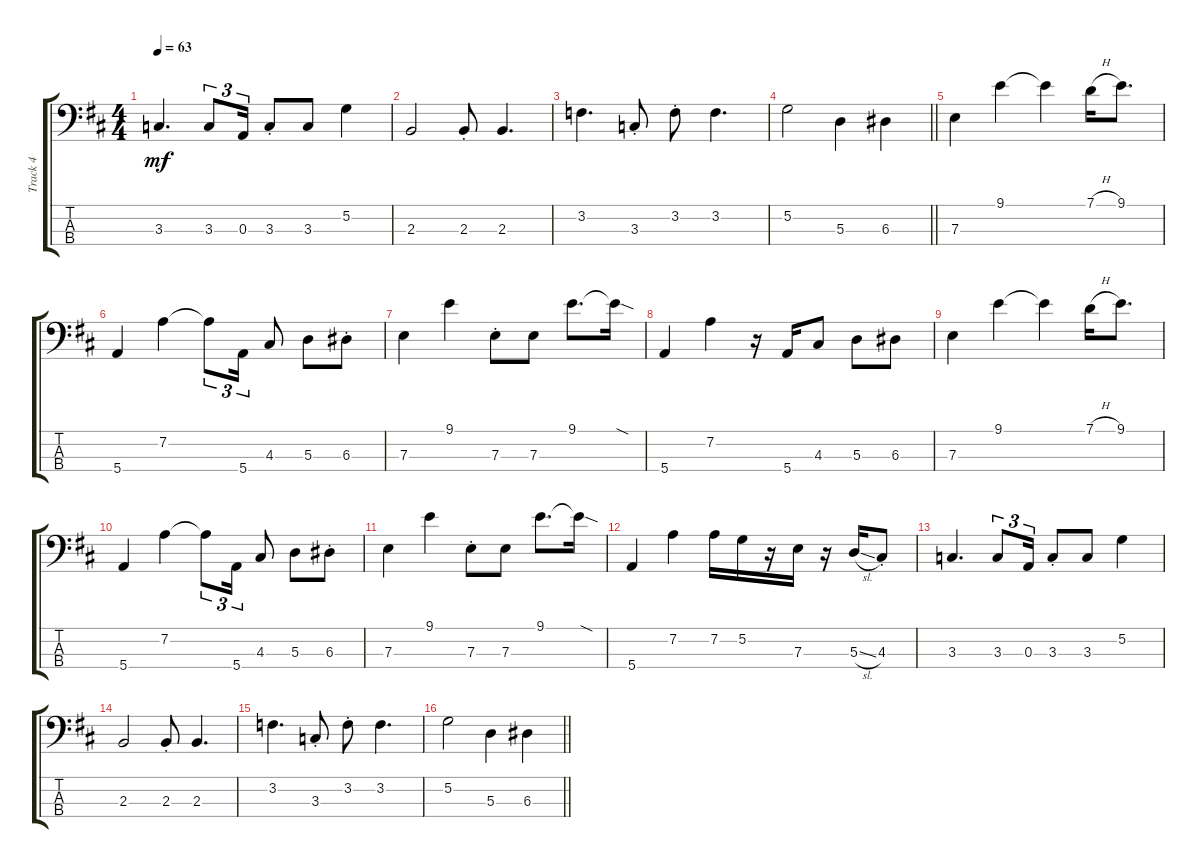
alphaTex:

\track ("Track 4" "Track 4") {instrument electricbassfinger}
\staff {score tabs}
\tuning (G2 D2 A1 E1) {hide}
\ts (4 4)
\tempo 63
\clef f4
\ks d
3.3.4{d dy mf} 3.3.8{tu (3 2)} 0.3.16{tu (3 2)} 3.3{st}.8 3.3.8 5.2.4 |
2.3.2 2.3{st}.8 2.3.4{d} |
3.2.4{d} 3.3{st}.8 3.2{st}.8 3.2.4{d} |
\barLineRight lightlight
5.2.2 5.3.4 6.3.4 |
7.3.4 9.1.4 9.1{t}.4 7.1{h}.16 9.1.8{d} |
5.4.4 7.2.4 7.2{t}.8{tu (3 2)} 5.4.16{tu (3 2)} 4.3.8 5.3.8 6.3{st}.8 |
7.3.4 9.1.4 7.3{st}.8 7.3.8 9.1.8{d} 9.1{sod t}.16 |
5.4.4 7.2.4 r.16 5.4.16 4.3.8 5.3.8 6.3.8 |
7.3.4 9.1.4 9.1{t}.4 7.1{h}.16 9.1.8{d} |
5.4.4 7.2.4 7.2{t}.8{tu (3 2)} 5.4.16{tu (3 2)} 4.3.8 5.3.8 6.3{st}.8 |
7.3.4 9.1.4 7.3{st}.8 7.3.8 9.1.8{d} 9.1{sod t}.16 |
5.4.4 7.2.4 7.2.16 5.2.16 r.16 7.3.16 r.16 5.3{sl}.16 4.3{st}.8 |
3.3.4{d} 3.3.8{tu (3 2)} 0.3.16{tu (3 2)} 3.3{st}.8 3.3.8 5.2.4 |
2.3.2 2.3{st}.8 2.3.4{d} |
3.2.4{d} 3.3{st}.8 3.2{st}.8 3.2.4{d} |
\barLineRight lightlight
5.2.2 5.3.4 6.3.4
